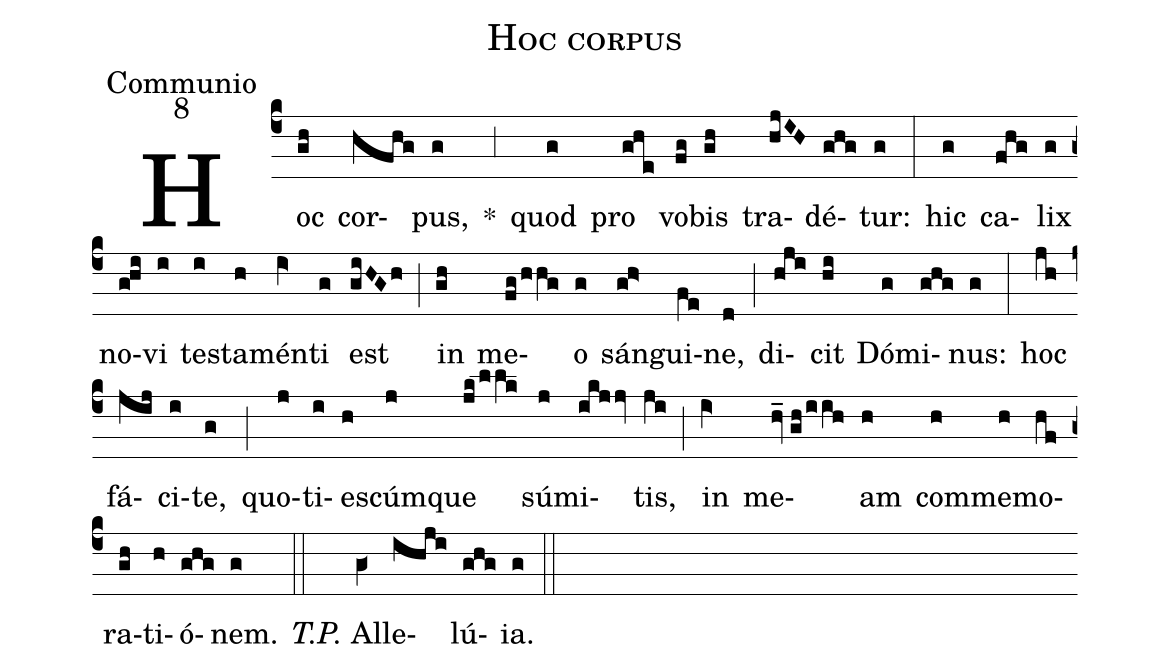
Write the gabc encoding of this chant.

name:Hoc corpus;
office-part:Communio;
mode:8;
%%
(c4) Hoc(gh) cor(hfhg)pus,(g) *(,3)
quod(g) pro(ghe) vo(fg)bis(gh) tra(hjIH)dé(ghg)tur:(g) (:)
hic(g) ca(fhg)lix(g) no(g!hi)vi(i) te(i)sta(h)mén(iV>)ti(g) est(giHGh) (;) in(gh) me(fg/hhg)o(g) sán(gh>)gui(fe)ne,(d) (;) di(hji)cit(hi) Dó(g)mi(ghg)nus:(g) (:)
hoc(jh) fá(jij)ci(i)te,(g) (;) quo(j)ti(i)e(h)scúm(j)que(jk/llk) sú(j)mi(ikjjv)tis,(ji) (;) in(iV>) me(hv_//gh/iih)am(h) com(h)me(h)mo(hf)ra(gh)ti(h)ó(ghg)nem.(g) (::) <i>T.P.</i> Al(gV<)le(ihji)lú(ghg)ia.(g) (::)
